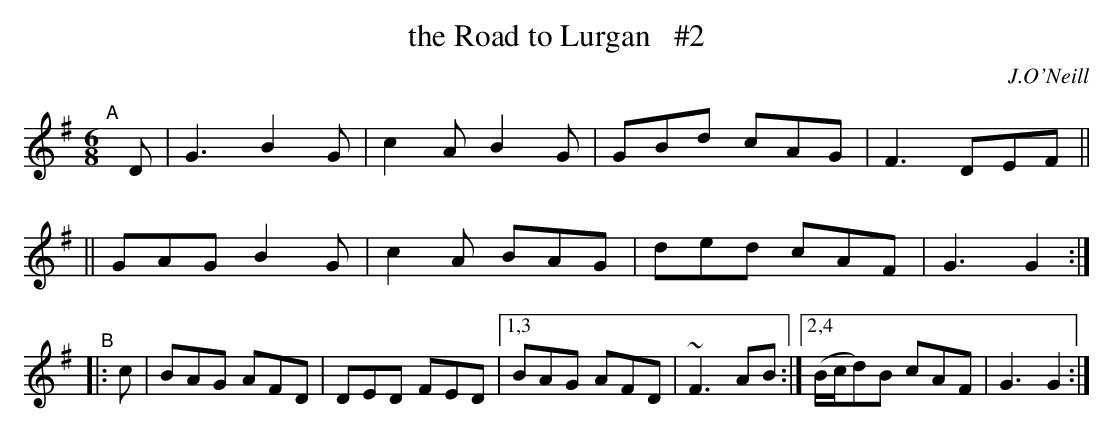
X:1
T: the Road to Lurgan   #2
O: J.O'Neill
M: 6/8
L: 1/8
K: G
"^A"[|] D \
|  G3  B2G | c2A B2G | GBd cAG | F3 DEF ||
|| GAG B2G | c2A BAG | ded cAF | G3 G2 :|
"^B"\
|: c | BAG AFD | DED FED |\
[1,3 BAG AFD | ~F3 AB :|\
[2,4 (B/c/d)B cAF | G3 G2 :|
